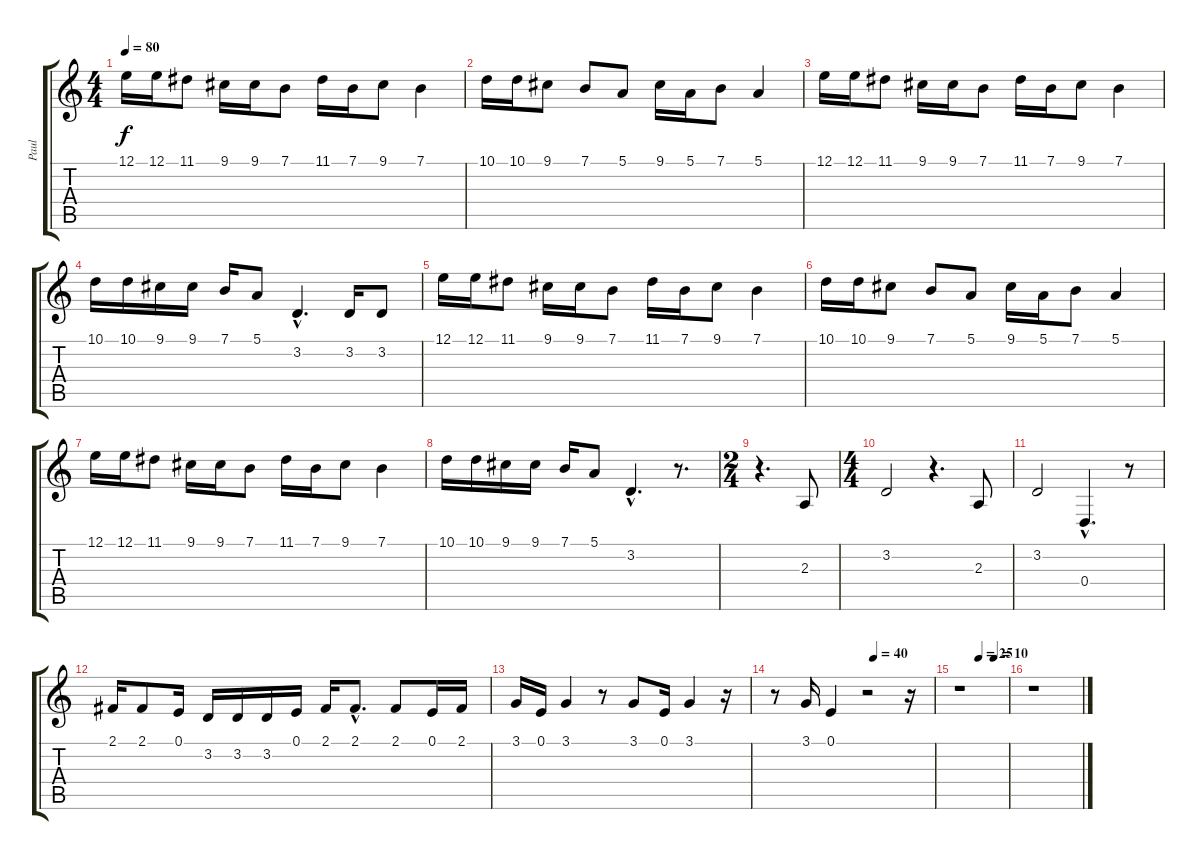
\track ("Paul" "Paul") {instrument piccolo}
\staff {score tabs}
\tuning (E4 B3 G3 D3 A2 E2) {hide}
\ts (4 4)
\tempo 80
\clef g2
\ks c
12.1.16{dy f} 12.1.16 11.1.8 9.1.16 9.1.16 7.1.8 11.1.16 7.1.16 9.1.8 7.1.4 |
10.1.16 10.1.16 9.1.8 7.1.8 5.1.8 9.1.16 5.1.16 7.1.8 5.1.4 |
12.1.16 12.1.16 11.1.8 9.1.16 9.1.16 7.1.8 11.1.16 7.1.16 9.1.8 7.1.4 |
10.1.16 10.1.16 9.1.16 9.1.16 7.1.16 5.1.8 3.2{hac}.4{d} 3.2.16 3.2.8 |
12.1.16 12.1.16 11.1.8 9.1.16 9.1.16 7.1.8 11.1.16 7.1.16 9.1.8 7.1.4 |
10.1.16 10.1.16 9.1.8 7.1.8 5.1.8 9.1.16 5.1.16 7.1.8 5.1.4 |
12.1.16 12.1.16 11.1.8 9.1.16 9.1.16 7.1.8 11.1.16 7.1.16 9.1.8 7.1.4 |
10.1.16 10.1.16 9.1.16 9.1.16 7.1.16 5.1.8 3.2{hac}.4{d} r.8{d} |
\ts (2 4)
r.4{d} 2.3.8{instrument synthvoice} |
\ts (4 4)
3.2.2{instrument synthvoice} r.4{d} 2.3.8{instrument synthvoice} |
3.2.2{instrument synthvoice} 0.4{hac}.4{d instrument synthvoice} r.8 |
2.1.16{instrument piccolo} 2.1.8 0.1.16 3.2.16 3.2.16 3.2.16 0.1.16 2.1.16 2.1{hac}.8{d} 2.1.8 0.1.16 2.1.16 |
3.1.16 0.1.16 3.1.4 r.8 3.1.8 0.1.16 3.1.4 r.16 |
\tempo (40 0.625)
r.8 3.1.16 0.1.4 r.2 r.16 |
\tempo (25 0.40625)
\tempo (10 0.71875)
r.1 |
r.1
